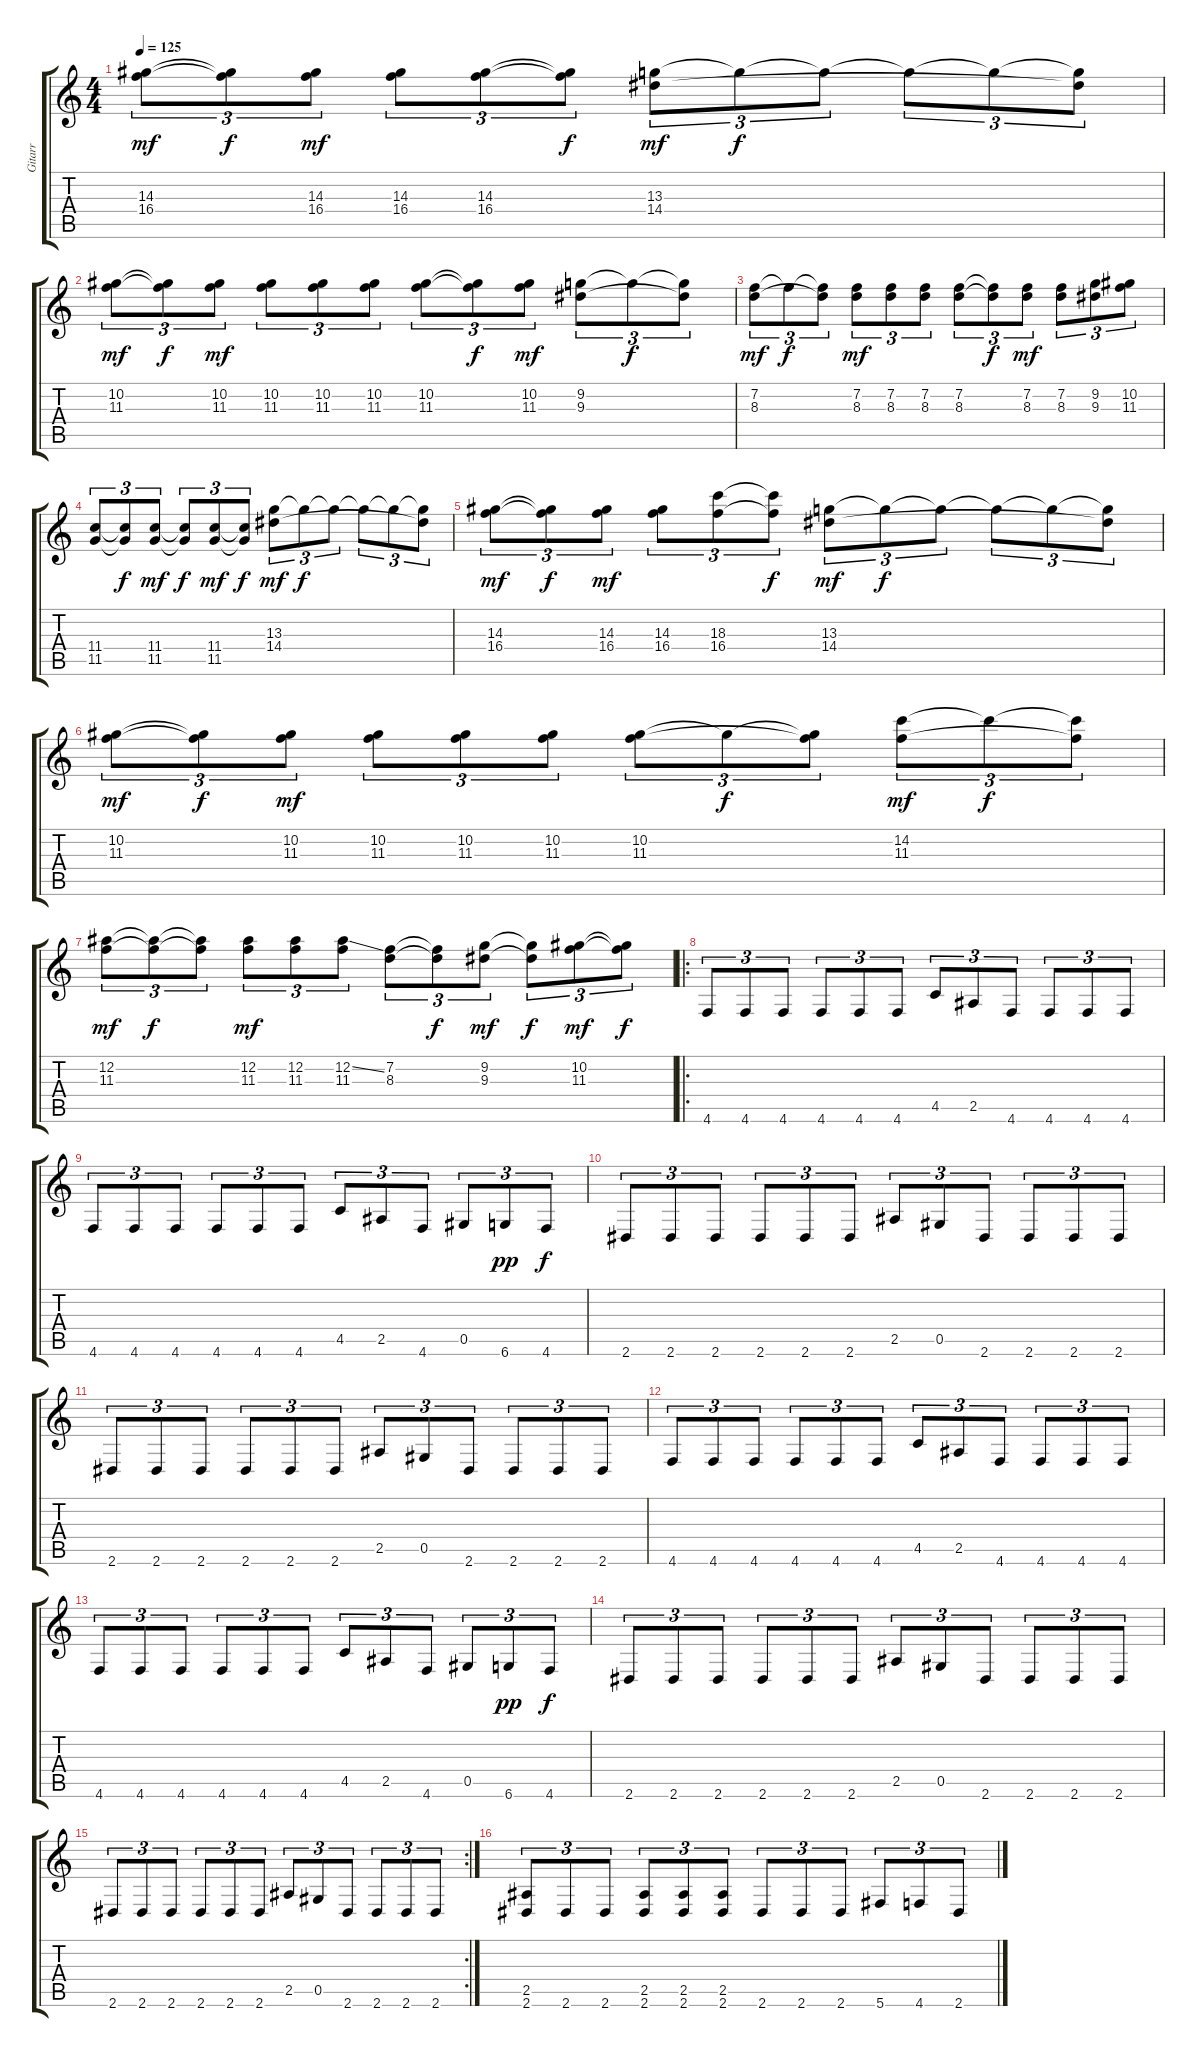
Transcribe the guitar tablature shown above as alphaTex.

\track ("Gitarr" "Gitarr") {instrument distortionguitar}
\staff {score tabs}
\tuning (Eb4 Bb3 Gb3 Db3 Ab2 Db2) {hide}
\ts (4 4)
\tempo 125
\clef g2
\ks c
(14.3 16.4).8{tu (3 2) dy mf} (14.3{t} 16.4{t}).8{tu (3 2) dy f} (14.3 16.4).8{tu (3 2) dy mf} (14.3 16.4).8{tu (3 2)} (14.3 16.4).8{tu (3 2)} (14.3{t} 16.4{t}).8{tu (3 2) dy f} (13.3 14.4).8{tu (3 2) dy mf} 13.3{t}.8{tu (3 2) dy f} 13.3{t}.8{tu (3 2)} 13.3{t}.8{tu (3 2)} 13.3{t}.8{tu (3 2)} (13.3{t} 14.4{t}).8{tu (3 2)} |
(10.2 11.3).8{tu (3 2) dy mf} (10.2{t} 11.3{t}).8{tu (3 2) dy f} (10.2 11.3).8{tu (3 2) dy mf} (10.2 11.3).8{tu (3 2)} (10.2 11.3).8{tu (3 2)} (10.2 11.3).8{tu (3 2)} (10.2 11.3).8{tu (3 2)} (10.2{t} 11.3{t}).8{tu (3 2) dy f} (10.2 11.3).8{tu (3 2) dy mf} (9.2 9.3).8{tu (3 2)} 9.2{t}.8{tu (3 2) dy f} (9.2{t} 9.3{t}).8{tu (3 2)} |
(7.2 8.3).8{tu (3 2) dy mf} 7.2{t}.8{tu (3 2) dy f} (7.2{t} 8.3{t}).8{tu (3 2)} (7.2 8.3).8{tu (3 2) dy mf} (7.2 8.3).8{tu (3 2)} (7.2 8.3).8{tu (3 2)} (7.2 8.3).8{tu (3 2)} (7.2{t} 8.3{t}).8{tu (3 2) dy f} (7.2 8.3).8{tu (3 2) dy mf} (7.2 8.3).8{tu (3 2)} (9.2 9.3).8{tu (3 2)} (10.2 11.3).8{tu (3 2)} |
(11.4 11.5).8{tu (3 2)} (11.4{t} 11.5{t}).8{tu (3 2) dy f} (11.4 11.5).8{tu (3 2) dy mf} (11.4{t} 11.5{t}).8{tu (3 2) dy f} (11.4 11.5).8{tu (3 2) dy mf} (11.4{t} 11.5{t}).8{tu (3 2) dy f} (13.3 14.4).8{tu (3 2) dy mf} 13.3{t}.8{tu (3 2) dy f} 13.3{t}.8{tu (3 2)} 13.3{t}.8{tu (3 2)} 13.3{t}.8{tu (3 2)} (13.3{t} 14.4{t}).8{tu (3 2)} |
(14.3 16.4).8{tu (3 2) dy mf} (14.3{t} 16.4{t}).8{tu (3 2) dy f} (14.3 16.4).8{tu (3 2) dy mf} (14.3 16.4).8{tu (3 2)} (18.3 16.4).8{tu (3 2)} (18.3{t} 16.4{t}).8{tu (3 2) dy f} (13.3 14.4).8{tu (3 2) dy mf} 13.3{t}.8{tu (3 2) dy f} 13.3{t}.8{tu (3 2)} 13.3{t}.8{tu (3 2)} 13.3{t}.8{tu (3 2)} (13.3{t} 14.4{t}).8{tu (3 2)} |
(10.2 11.3).8{tu (3 2) dy mf} (10.2{t} 11.3{t}).8{tu (3 2) dy f} (10.2 11.3).8{tu (3 2) dy mf} (10.2 11.3).8{tu (3 2)} (10.2 11.3).8{tu (3 2)} (10.2 11.3).8{tu (3 2)} (10.2 11.3).8{tu (3 2)} 10.2{t}.8{tu (3 2) dy f} (10.2{t} 11.3{t}).8{tu (3 2)} (14.2 11.3).8{tu (3 2) dy mf} 14.2{t}.8{tu (3 2) dy f} (14.2{t} 11.3{t}).8{tu (3 2)} |
(12.2 11.3).8{tu (3 2) dy mf} (12.2{t} 11.3{t}).8{tu (3 2) dy f} (12.2{t} 11.3{t}).8{tu (3 2)} (12.2 11.3).8{tu (3 2) dy mf} (12.2 11.3).8{tu (3 2)} (12.2{ss} 11.3).8{tu (3 2)} (7.2 8.3).8{tu (3 2)} (7.2{t} 8.3{t}).8{tu (3 2) dy f} (9.2 9.3).8{tu (3 2) dy mf} (9.2{t} 9.3{t}).8{tu (3 2) dy f} (10.2 11.3).8{tu (3 2) dy mf} (10.2{t} 11.3{t}).8{tu (3 2) dy f} |
\ro
4.6.8{tu (3 2) instrument distortionguitar} 4.6.8{tu (3 2)} 4.6.8{tu (3 2)} 4.6.8{tu (3 2)} 4.6.8{tu (3 2)} 4.6.8{tu (3 2)} 4.5.8{tu (3 2)} 2.5.8{tu (3 2)} 4.6.8{tu (3 2)} 4.6.8{tu (3 2)} 4.6.8{tu (3 2)} 4.6.8{tu (3 2)} |
4.6.8{tu (3 2)} 4.6.8{tu (3 2)} 4.6.8{tu (3 2)} 4.6.8{tu (3 2)} 4.6.8{tu (3 2)} 4.6.8{tu (3 2)} 4.5.8{tu (3 2)} 2.5.8{tu (3 2)} 4.6.8{tu (3 2)} 0.5.8{tu (3 2)} 6.6.8{tu (3 2) dy pp} 4.6.8{tu (3 2) dy f} |
2.6.8{tu (3 2)} 2.6.8{tu (3 2)} 2.6.8{tu (3 2)} 2.6.8{tu (3 2)} 2.6.8{tu (3 2)} 2.6.8{tu (3 2)} 2.5.8{tu (3 2)} 0.5.8{tu (3 2)} 2.6.8{tu (3 2)} 2.6.8{tu (3 2)} 2.6.8{tu (3 2)} 2.6.8{tu (3 2)} |
2.6.8{tu (3 2)} 2.6.8{tu (3 2)} 2.6.8{tu (3 2)} 2.6.8{tu (3 2)} 2.6.8{tu (3 2)} 2.6.8{tu (3 2)} 2.5.8{tu (3 2)} 0.5.8{tu (3 2)} 2.6.8{tu (3 2)} 2.6.8{tu (3 2)} 2.6.8{tu (3 2)} 2.6.8{tu (3 2)} |
4.6.8{tu (3 2) instrument distortionguitar} 4.6.8{tu (3 2)} 4.6.8{tu (3 2)} 4.6.8{tu (3 2)} 4.6.8{tu (3 2)} 4.6.8{tu (3 2)} 4.5.8{tu (3 2)} 2.5.8{tu (3 2)} 4.6.8{tu (3 2)} 4.6.8{tu (3 2)} 4.6.8{tu (3 2)} 4.6.8{tu (3 2)} |
4.6.8{tu (3 2)} 4.6.8{tu (3 2)} 4.6.8{tu (3 2)} 4.6.8{tu (3 2)} 4.6.8{tu (3 2)} 4.6.8{tu (3 2)} 4.5.8{tu (3 2)} 2.5.8{tu (3 2)} 4.6.8{tu (3 2)} 0.5.8{tu (3 2)} 6.6.8{tu (3 2) dy pp} 4.6.8{tu (3 2) dy f} |
2.6.8{tu (3 2)} 2.6.8{tu (3 2)} 2.6.8{tu (3 2)} 2.6.8{tu (3 2)} 2.6.8{tu (3 2)} 2.6.8{tu (3 2)} 2.5.8{tu (3 2)} 0.5.8{tu (3 2)} 2.6.8{tu (3 2)} 2.6.8{tu (3 2)} 2.6.8{tu (3 2)} 2.6.8{tu (3 2)} |
\rc 2
2.6.8{tu (3 2)} 2.6.8{tu (3 2)} 2.6.8{tu (3 2)} 2.6.8{tu (3 2)} 2.6.8{tu (3 2)} 2.6.8{tu (3 2)} 2.5.8{tu (3 2)} 0.5.8{tu (3 2)} 2.6.8{tu (3 2)} 2.6.8{tu (3 2)} 2.6.8{tu (3 2)} 2.6.8{tu (3 2)} |
(2.5 2.6).8{tu (3 2) instrument distortionguitar} 2.6.8{tu (3 2)} 2.6.8{tu (3 2)} (2.5 2.6).8{tu (3 2)} (2.5 2.6).8{tu (3 2)} (2.5 2.6).8{tu (3 2)} 2.6.8{tu (3 2)} 2.6.8{tu (3 2)} 2.6.8{tu (3 2)} 5.6.8{tu (3 2)} 4.6.8{tu (3 2)} 2.6.8{tu (3 2)}
